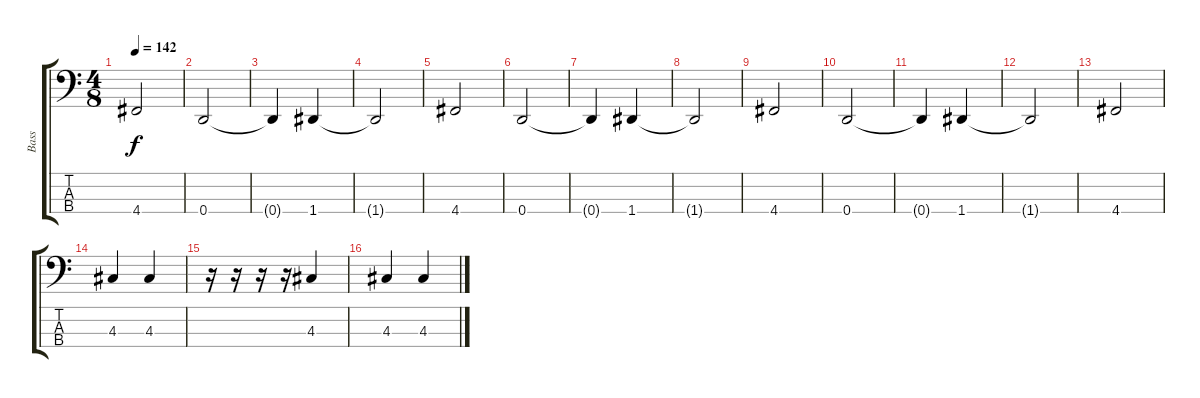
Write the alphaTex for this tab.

\track ("Bass" "Bass") {instrument electricbassfinger}
\staff {score tabs}
\tuning (G2 D2 A1 D1) {hide}
\ts (4 8)
\tempo 142
\clef f4
\ks c
4.4.2{dy f} |
0.4.2 |
0.4{t}.4 1.4.4 |
1.4{t}.2 |
4.4.2 |
0.4.2 |
0.4{t}.4 1.4.4 |
1.4{t}.2 |
4.4.2 |
0.4.2 |
0.4{t}.4 1.4.4 |
1.4{t}.2 |
4.4.2 |
4.3.4 4.3.4 |
r.16 r.16 r.16 r.16 4.3.4 |
4.3.4 4.3.4
